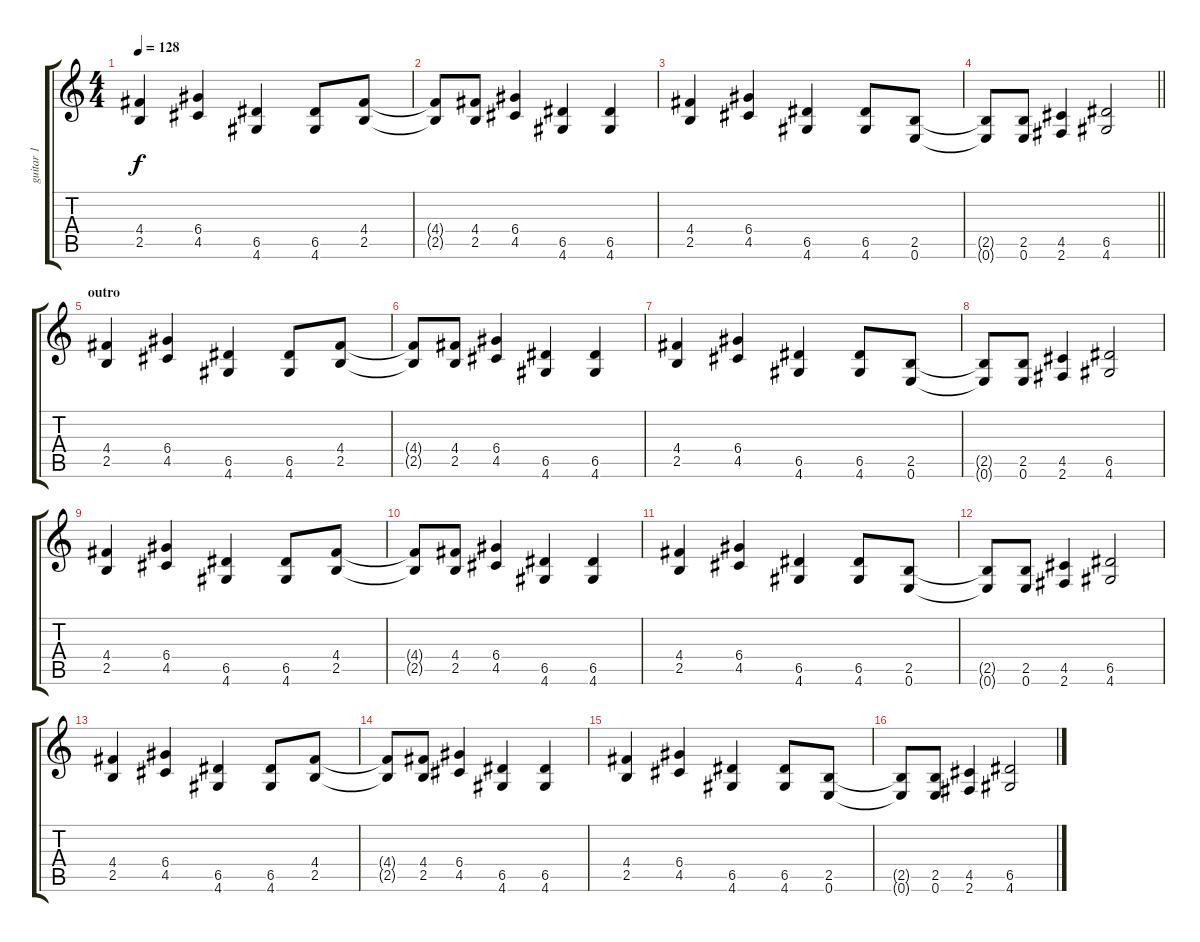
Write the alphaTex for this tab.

\track ("guitar 1" "guitar 1") {instrument distortionguitar}
\staff {score tabs}
\tuning (E4 B3 G3 D3 A2 E2) {hide}
\ts (4 4)
\tempo 128
\clef g2
\ks c
(4.4 2.5).4{dy f} (6.4 4.5).4 (6.5 4.6).4 (6.5 4.6).8 (4.4 2.5).8 |
(4.4{t} 2.5{t}).8 (4.4 2.5).8 (6.4 4.5).4 (6.5 4.6).4 (6.5 4.6).4 |
(4.4 2.5).4 (6.4 4.5).4 (6.5 4.6).4 (6.5 4.6).8 (2.5 0.6).8 |
\barLineRight lightlight
(2.5{t} 0.6{t}).8 (2.5 0.6).8 (4.5 2.6).4 (6.5 4.6).2 |
\section ("" "outro")
(4.4 2.5).4 (6.4 4.5).4 (6.5 4.6).4 (6.5 4.6).8 (4.4 2.5).8 |
(4.4{t} 2.5{t}).8 (4.4 2.5).8 (6.4 4.5).4 (6.5 4.6).4 (6.5 4.6).4 |
(4.4 2.5).4 (6.4 4.5).4 (6.5 4.6).4 (6.5 4.6).8 (2.5 0.6).8 |
(2.5{t} 0.6{t}).8 (2.5 0.6).8 (4.5 2.6).4 (6.5 4.6).2 |
(4.4 2.5).4 (6.4 4.5).4 (6.5 4.6).4 (6.5 4.6).8 (4.4 2.5).8 |
(4.4{t} 2.5{t}).8 (4.4 2.5).8 (6.4 4.5).4 (6.5 4.6).4 (6.5 4.6).4 |
(4.4 2.5).4 (6.4 4.5).4 (6.5 4.6).4 (6.5 4.6).8 (2.5 0.6).8 |
(2.5{t} 0.6{t}).8 (2.5 0.6).8 (4.5 2.6).4 (6.5 4.6).2 |
(4.4 2.5).4 (6.4 4.5).4 (6.5 4.6).4 (6.5 4.6).8 (4.4 2.5).8 |
(4.4{t} 2.5{t}).8 (4.4 2.5).8 (6.4 4.5).4 (6.5 4.6).4 (6.5 4.6).4 |
(4.4 2.5).4 (6.4 4.5).4 (6.5 4.6).4 (6.5 4.6).8 (2.5 0.6).8 |
(2.5{t} 0.6{t}).8 (2.5 0.6).8 (4.5 2.6).4 (6.5 4.6).2
